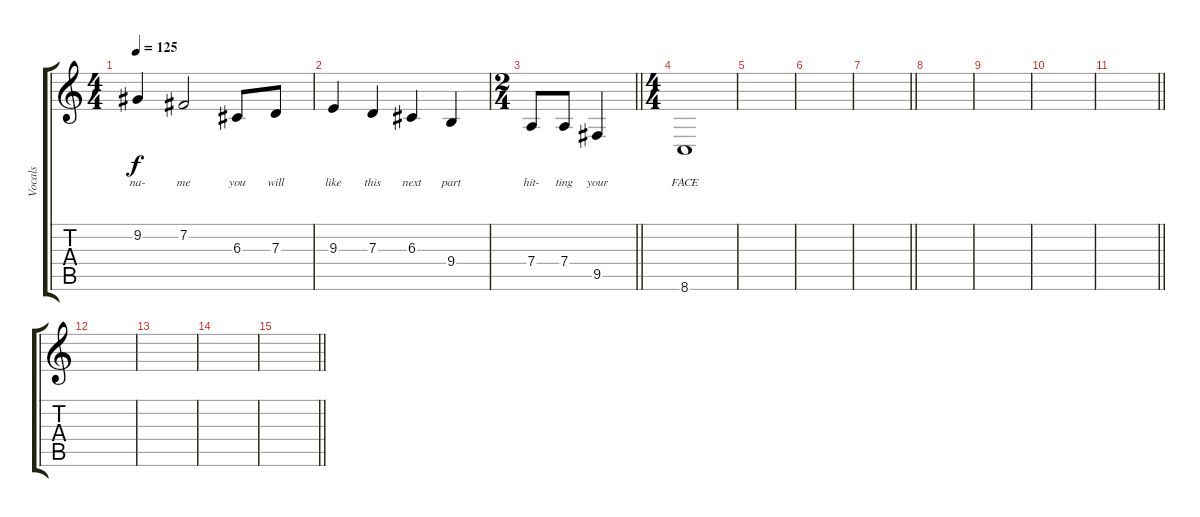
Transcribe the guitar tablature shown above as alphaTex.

\track ("Vocals" "Vocals") {instrument oboe}
\staff {score tabs}
\tuning (E4 B3 G3 D3 A2 E2) {hide}
\ts (4 4)
\tempo 125
\clef g2
\ks c
9.2.4{lyrics (0 "na-") lyrics (1 "") lyrics (2 "") lyrics (3 "") lyrics (4 "") dy f} 7.2.2{lyrics (0 "me") lyrics (1 "") lyrics (2 "") lyrics (3 "") lyrics (4 "")} 6.3.8{lyrics (0 "you") lyrics (1 "") lyrics (2 "") lyrics (3 "") lyrics (4 "")} 7.3.8{lyrics (0 "will") lyrics (1 "") lyrics (2 "") lyrics (3 "") lyrics (4 "")} |
9.3.4{lyrics (0 "like") lyrics (1 "") lyrics (2 "") lyrics (3 "") lyrics (4 "")} 7.3.4{lyrics (0 "this") lyrics (1 "") lyrics (2 "") lyrics (3 "") lyrics (4 "")} 6.3.4{lyrics (0 "next") lyrics (1 "") lyrics (2 "") lyrics (3 "") lyrics (4 "")} 9.4.4{lyrics (0 "part") lyrics (1 "") lyrics (2 "") lyrics (3 "") lyrics (4 "")} |
\ts (2 4)
\barLineRight lightlight
7.4.8{lyrics (0 "hit-") lyrics (1 "") lyrics (2 "") lyrics (3 "") lyrics (4 "")} 7.4.8{lyrics (0 "ting") lyrics (1 "") lyrics (2 "") lyrics (3 "") lyrics (4 "")} 9.5.4{lyrics (0 "your") lyrics (1 "") lyrics (2 "") lyrics (3 "") lyrics (4 "")} |
\ts (4 4)
\section ("" "")
8.6.1{lyrics (0 "FACE") lyrics (1 "") lyrics (2 "") lyrics (3 "") lyrics (4 "")} |
|
|
\barLineRight lightlight
|
|
|
|
\barLineRight lightlight
|
|
|
|
\barLineRight lightlight
